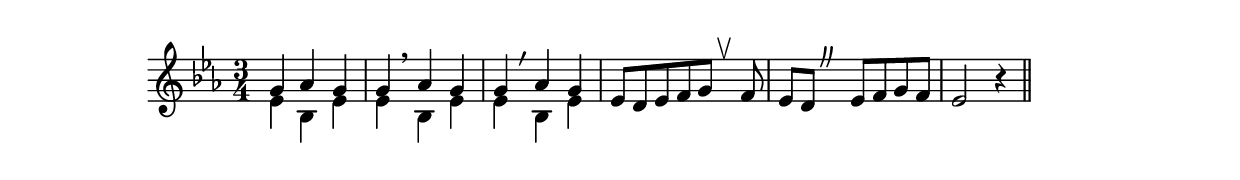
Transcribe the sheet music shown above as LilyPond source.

%% Do not edit this file; it is auto-generated from LSR http://lsr.dsi.unimi.it
%% This file is in the public domain.
\version "2.11.38"

\header {
  lsrtags = "expressive-marks"
 texidoc = "
Breathing signs are available in different tastes: commas (default),
ticks, vees and `railroad tracks' (caesura).
" }
% begin verbatim
{
  %% Modern notation:
  \new Staff {
    \relative c'' {
      \key es \major \time 3/4

      %% this bar contains no \breathe
      <<
	{ g4 as g } \\
	{ es4 bes es }
      >> |

      %% by default, \breathe uses the rcomma, just as if saying:
      %% \override BreathingSign  #'text =
				%	#(make-musicglyph-markup "scripts.rcomma")
      <<
	{ g4 as g } \\
	{ es4 \breathe bes es }
      >> |

      %% rvarcomma and lvarcomma are variations of the default rcomma
      %% and lcomma

      %% N.B.: must use Staff context here, since we start a Voice below
      \override Staff.BreathingSign  #'text =
      #(make-musicglyph-markup "scripts.rvarcomma")
      <<
	{ g4 as g } \\
	{ es4 \breathe bes es }
      >> |

      %% wedge
      \override BreathingSign  #'text =
      #(make-musicglyph-markup "scripts.upbow")
      es8 d es f g8 \breathe f |

      %% caesura
      \override BreathingSign  #'text =
      #(make-musicglyph-markup "scripts.caesura.curved")
      es8[ d] \breathe  es[ f g f] |
      es2 r4 \bar "||" \break
    }
  }
}

